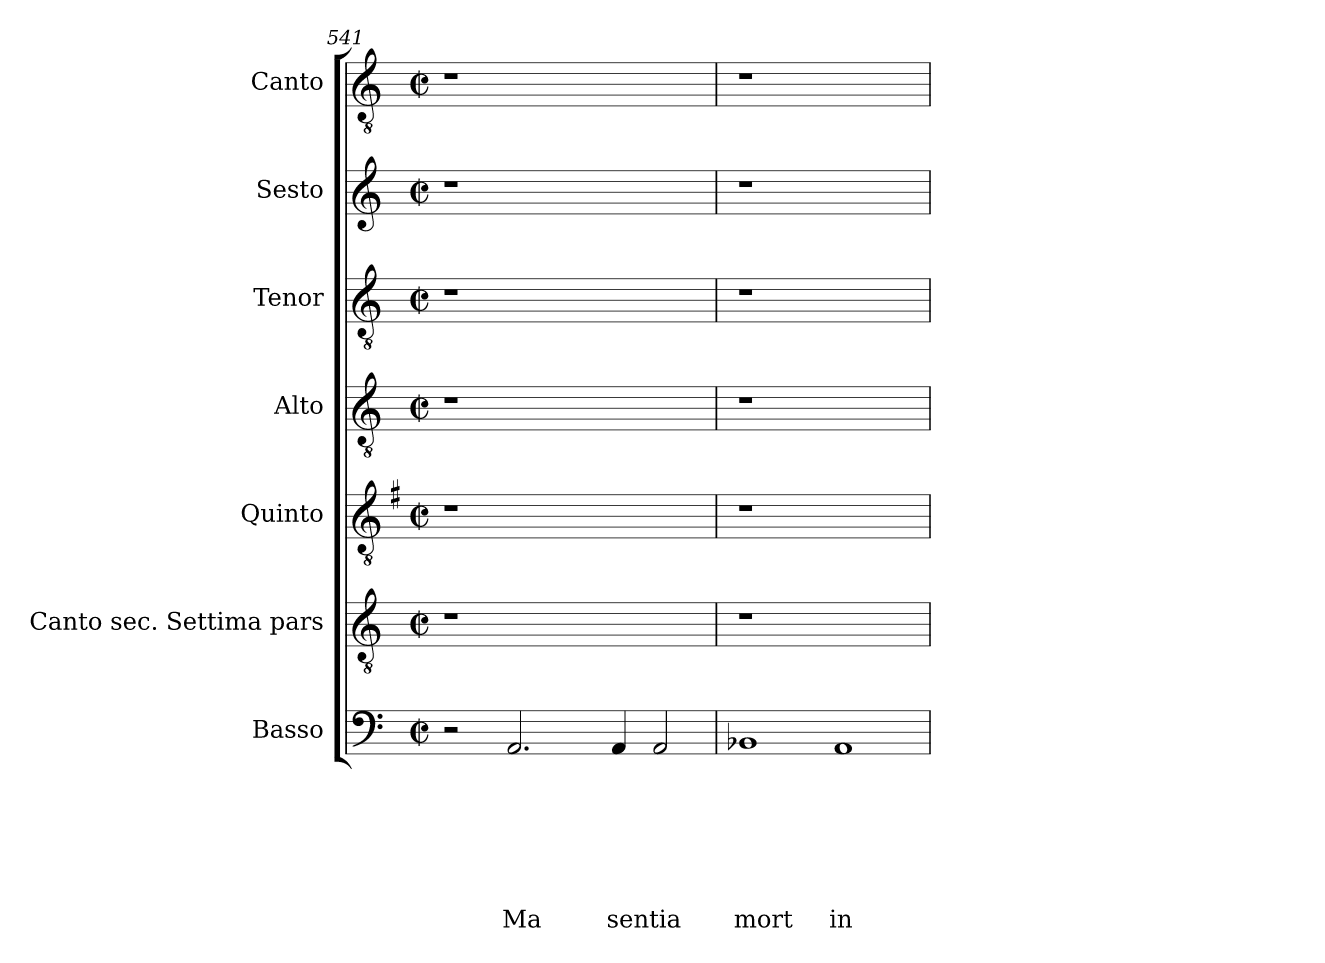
**kern	**text	**text	**text	**text	**text	**text	**text	**kern	**kern	**kern	**kern	**kern	**kern
*part7	*part7	*part7	*part7	*part7	*part7	*part7	*part7	*part6	*part5	*part4	*part3	*part2	*part1
*staff7	*staff7	*staff7	*staff7	*staff7	*staff7	*staff7	*staff7	*staff6	*staff5	*staff4	*staff3	*staff2	*staff1
*I"Basso	*	*	*	*	*	*	*	*I"Canto sec. Settima pars	*I"Quinto	*I"Alto	*I"Tenor	*I"Sesto	*I"Canto
*	*	*	*	*	*	*	*	*	*I'Quinto	*I'Alto	*I'Tenor	*I'Sesto	*I'Canto
!!LO:LB:g=z
*clefF4	*	*	*	*	*	*	*	*clefGv2	*clefGv2	*clefGv2	*clefGv2	*clefG2	*clefGv2
*k[]	*	*	*	*	*	*	*	*k[]	*k[f#]	*k[]	*k[]	*k[]	*k[]
*C:	*	*	*	*	*	*	*	*C:	*G:	*C:	*C:	*C:	*C:
*M2/2	*	*	*	*	*	*	*	*M2/2	*M2/2	*M2/2	*M2/2	*M2/2	*M2/2
*met(c|)	*	*	*	*	*	*	*	*met(c|)	*met(c|)	*met(c|)	*met(c|)	*met(c|)	*met(c|)
=541	=541	=541	=541	=541	=541	=541	=541	=541	=541	=541	=541	=541	=541
2r	.	.	.	.	.	.	.	1r	1r	1r	1r	1r	1r
!	!	!	!	!	!	!	!LO:LY:b	!	!	!	!	!	!
2.AA/	.	.	.	.	.	.	Ma	.	.	.	.	.	.
.	.	.	.	.	.	.	.	1ryy	1ryy	1ryy	1ryy	1ryy	1ryy
!	!	!	!	!	!	!	!LO:LY:b	!	!	!	!	!	!
4AA/	.	.	.	.	.	.	sentia	.	.	.	.	.	.
2AA/	.	.	.	.	.	.	.	.	.	.	.	.	.
=542	=542	=542	=542	=542	=542	=542	=542	=542	=542	=542	=542	=542	=542
!	!	!	!	!	!	!	!LO:LY:b	!	!	!	!	!	!
1BB-X	.	.	.	.	.	.	mort	1r	1r	1r	1r	1r	1r
!	!	!	!	!	!	!	!LO:LY:b	!	!	!	!	!	!
1AA	.	.	.	.	.	.	in	1ryy	1ryy	1ryy	1ryy	1ryy	1ryy
=	=	=	=	=	=	=	=	=	=	=	=	=	=
*-	*-	*-	*-	*-	*-	*-	*-	*-	*-	*-	*-	*-	*-
